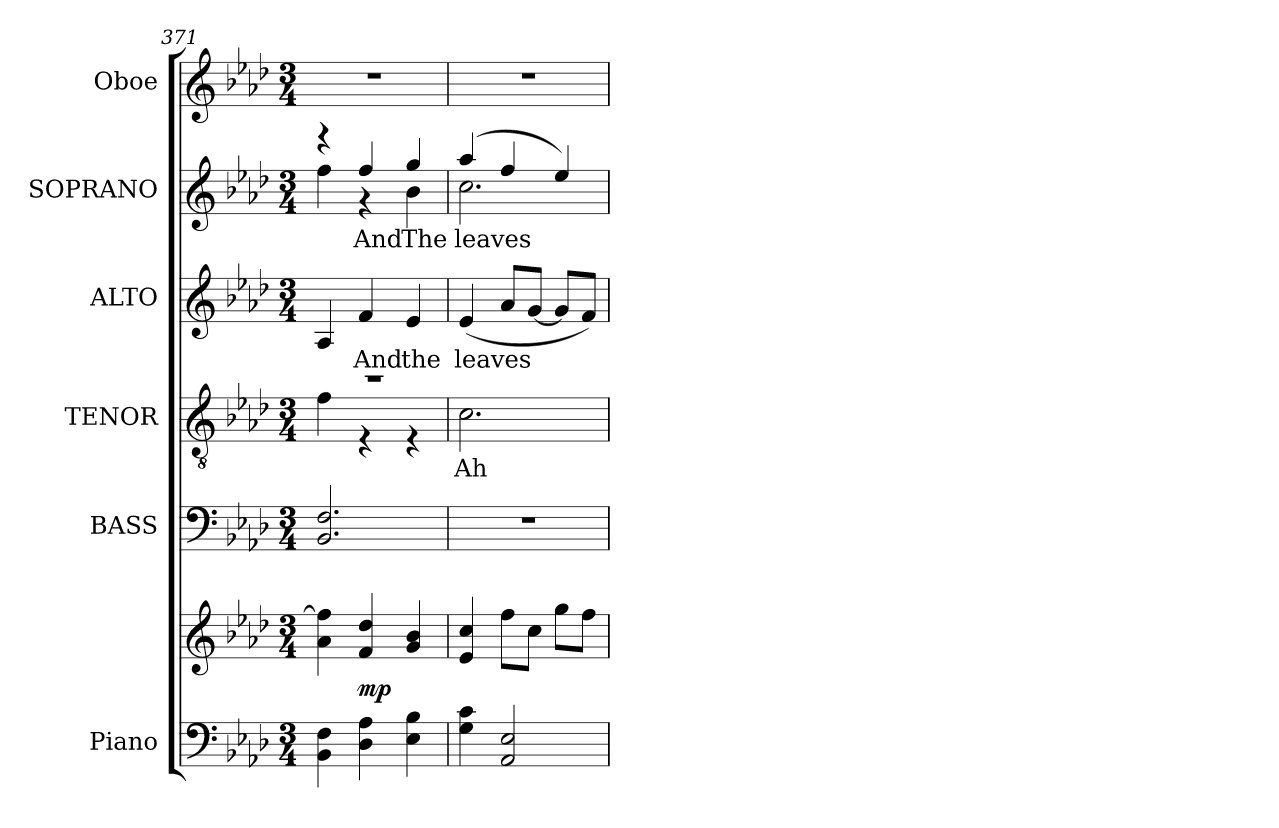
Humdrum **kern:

**kern	**kern	**dynam	**kern	**kern	**text	**kern	**text	**kern	**text	**kern
*part6	*part6	*part6	*part5	*part4	*part4	*part3	*part3	*part2	*part2	*part1
*staff7	*staff6	*staff6/7	*staff5	*staff4	*staff4	*staff3	*staff3	*staff2	*staff2	*staff1
*I"Piano	*	*	*I"BASS	*I"TENOR	*	*I"ALTO	*	*I"SOPRANO	*	*I"Oboe
*I'Pno.	*	*	*I'B.	*I'T.	*	*I'A.	*	*I'S.	*	*I'Ob.
*clefF4	*clefG2	*	*clefF4	*clefGv2	*	*clefG2	*	*clefG2	*	*clefG2
*	*	*	*	*ITrd7c12	*	*	*	*	*	*
*k[b-e-a-d-]	*k[b-e-a-d-]	*	*k[b-e-a-d-]	*k[b-e-a-d-]	*	*k[b-e-a-d-]	*	*k[b-e-a-d-]	*	*k[b-e-a-d-]
*A-:	*A-:	*	*A-:	*A-:	*	*A-:	*	*A-:	*	*A-:
*M3/4	*M3/4	*	*M3/4	*M3/4	*	*M3/4	*	*M3/4	*	*M3/4
=371	=371	=371	=371	=371	=371	=371	=371	=371	=371	=371
!	!	!	!	!LO:N:vis=1	!	!	!	!	!	!LO:N:vis=1
*	*	*	*	*^	*	*	*	*^	*	*
4BB-i\ 4Fi	4a-i\ 4ffi]	.	2.BB-i/ 2.Fi	2.r	4Fi\	.	4A-i/	.	4r	4ffi\	.	2.r
!	!	!	!	!	!	!	!	!LO:LY:b:color=#000000	!	!	!	!
!	!	!	!	!	!	!	!	!	!	!	!LO:LY:a:color=#000000	!
4D-i\ 4A-i	4fi/ 4dd-i	mp	.	.	4r	.	4fi/	And	4ffi/	4r	And	.
!	!	!	!	!	!	!	!	!LO:LY:b:color=#000000	!	!	!	!
!	!	!	!	!	!	!	!	!	!	!	!LO:LY:a:color=#000000	!
!	!	!	!	!	!	!	!	!	!	!	!LO:LY:b:color=#000000	!
4E-i\ 4B-i	4gi/ 4b-i	.	.	.	4r	.	4e-i/	the	4ggi/	4b-i\	The	.
=372	=372	=372	=372	=372	=372	=372	=372	=372	=372	=372	=372	=372
!	!	!	!LO:N:vis=1	!	!	!	!	!	!	!	!	!
*	*	*	*	*v	*v	*	*	*	*	*	*	*
*	*	*	*	*^	*	*	*	*	*	*	*
!	!	!	!	!	!	!LO:LY:b:color=#000000	!	!	!	!	!	!
*	*	*	*	*v	*v	*	*	*	*	*	*	*
*	*	*	*	*^	*	*	*	*	*	*	*
!	!	!	!	!	!	!	!	!LO:LY:b:color=#000000	!	!	!	!
*	*	*	*	*v	*v	*	*	*	*	*	*	*
*	*	*	*	*^	*	*	*	*	*	*	*
!	!	!	!	!	!	!	!	!	!	!	!LO:LY:b:color=#000000	!LO:N:vis=1
*	*	*	*	*v	*v	*	*	*	*	*	*	*
4Gi\ 4ci	4e-i/ 4cci	.	2.r	2.Ci\	Ah	(4e-i/	leaves	(4aa-i/	2.cci\	leaves	2.r
2AA-i/ 2E-i	8ffi\L	.	.	.	.	8a-i/L	.	4ffi/	.	.	.
.	8cci\J	.	.	.	.	[8gi/J	.	.	.	.	.
.	8ggi\L	.	.	.	.	8gi/L]	.	4ee-i/)	.	.	.
.	8ffi\J	.	.	.	.	8fi/J)	.	.	.	.	.
*	*	*	*	*	*	*	*	*v	*v	*	*
=	=	=	=	=	=	=	=	=	=	=
*-	*-	*-	*-	*-	*-	*-	*-	*-	*-	*-
